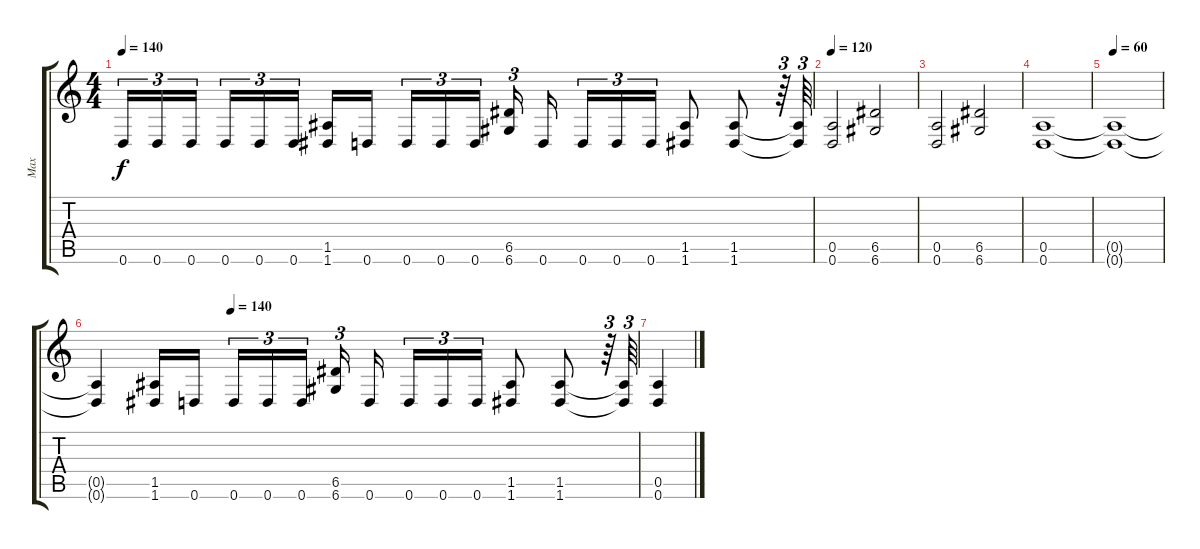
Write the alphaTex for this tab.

\track ("Max" "Max") {instrument overdrivenguitar}
\staff {score tabs}
\tuning (E4 B3 G3 D3 A2 D2) {hide}
\ts (4 4)
\tempo 140
\clef g2
\ks c
0.6.16{tu (3 2) dy f} 0.6.16{tu (3 2)} 0.6.16{tu (3 2)} 0.6.16{tu (3 2)} 0.6.16{tu (3 2)} 0.6.16{tu (3 2)} (1.5 1.6).16 0.6.16 0.6.16{tu (3 2)} 0.6.16{tu (3 2)} 0.6.16{tu (3 2)} (6.5 6.6).16{tu (3 2)} 0.6.16 0.6.16{tu (3 2)} 0.6.16{tu (3 2)} 0.6.16{tu (3 2)} (1.5 1.6).8 (1.5 1.6).8 r.64{tu (3 2)} (1.5{t} 1.6{t}).64{tu (3 2)} |
\tempo 120
(0.5 0.6).2 (6.5 6.6).2 |
(0.5 0.6).2 (6.5 6.6).2 |
(0.5 0.6).1 |
\tempo 60
(0.5{t} 0.6{t}).1 |
\tempo (140 0.25)
(0.5{t} 0.6{t}).4 (1.5 1.6).16 0.6.16 0.6.16{tu (3 2)} 0.6.16{tu (3 2)} 0.6.16{tu (3 2)} (6.5 6.6).16{tu (3 2)} 0.6.16 0.6.16{tu (3 2)} 0.6.16{tu (3 2)} 0.6.16{tu (3 2)} (1.5 1.6).8 (1.5 1.6).8 r.64{tu (3 2)} (1.5{t} 1.6{t}).64{tu (3 2)} |
(0.5 0.6).4
